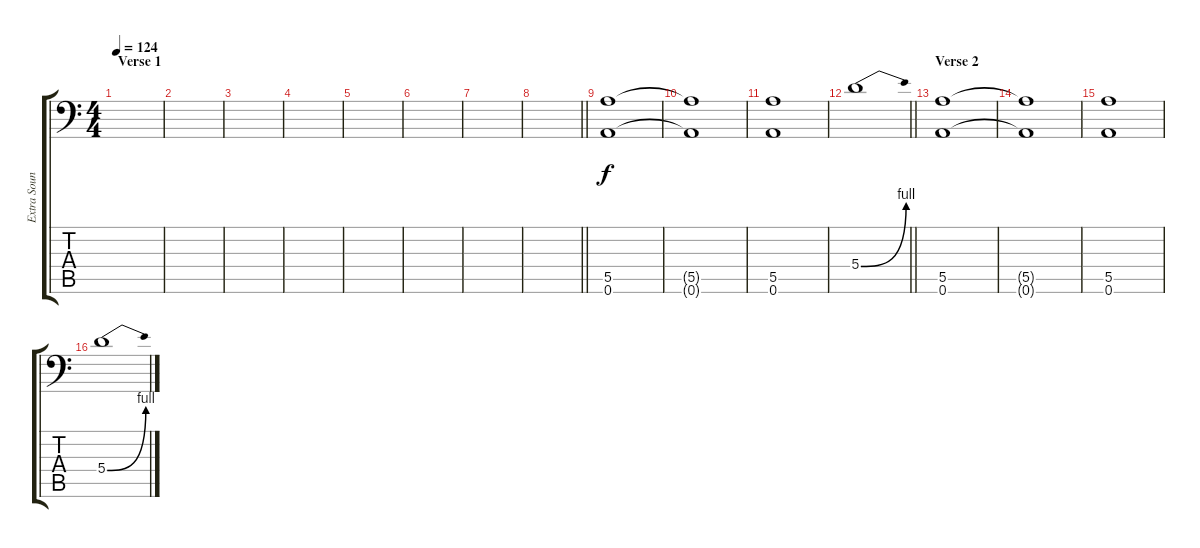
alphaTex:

\track ("Extra Sounds" "Extra Soun") {instrument distortionguitar}
\staff {score tabs}
\tuning (B3 Gb3 D3 A2 E2 A1) {hide}
\ts (4 4)
\section ("" "Verse 1")
\tempo 124
\clef f4
\ks c
|
|
|
|
|
|
|
\barLineRight lightlight
|
(5.5 0.6).1{volume 5 balance 15} |
(5.5{t} 0.6{t}).1 |
(5.5 0.6).1 |
\barLineRight lightlight
5.4{be (bend 0 0 60 4)}.1 |
\section ("" "Verse 2")
(5.5 0.6).1{volume 5 balance 15} |
(5.5{t} 0.6{t}).1 |
(5.5 0.6).1 |
5.4{be (bend 0 0 60 4)}.1
